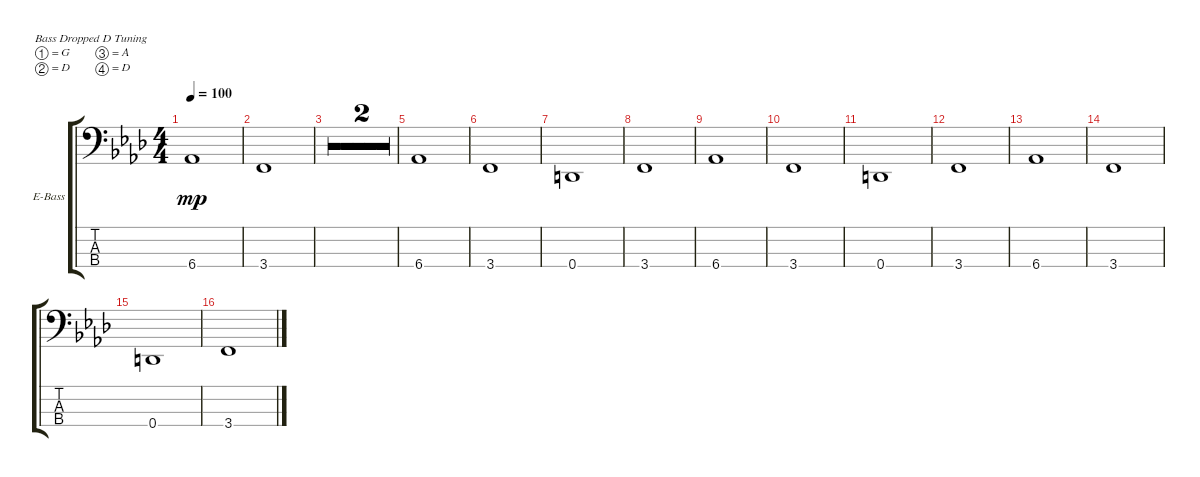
\defaultSystemsLayout 4
\bracketExtendMode groupsimilarinstruments
\firstSystemTrackNameOrientation horizontal
\otherSystemsTrackNameOrientation horizontal
\track ("Electric Bass" "E-Bass") {multiBarRest instrument electricbassfinger}
\staff {score tabs}
\tuning (G2 D2 A1 D1)
\ts (4 4)
\tempo 100
\clef f4
\ks fminor
6.4.1{dy mp} |
3.4.1 |
|
|
6.4.1 |
3.4.1 |
0.4.1 |
3.4.1 |
6.4.1 |
3.4.1 |
0.4.1 |
3.4.1 |
6.4.1 |
3.4.1 |
0.4.1 |
3.4.1
